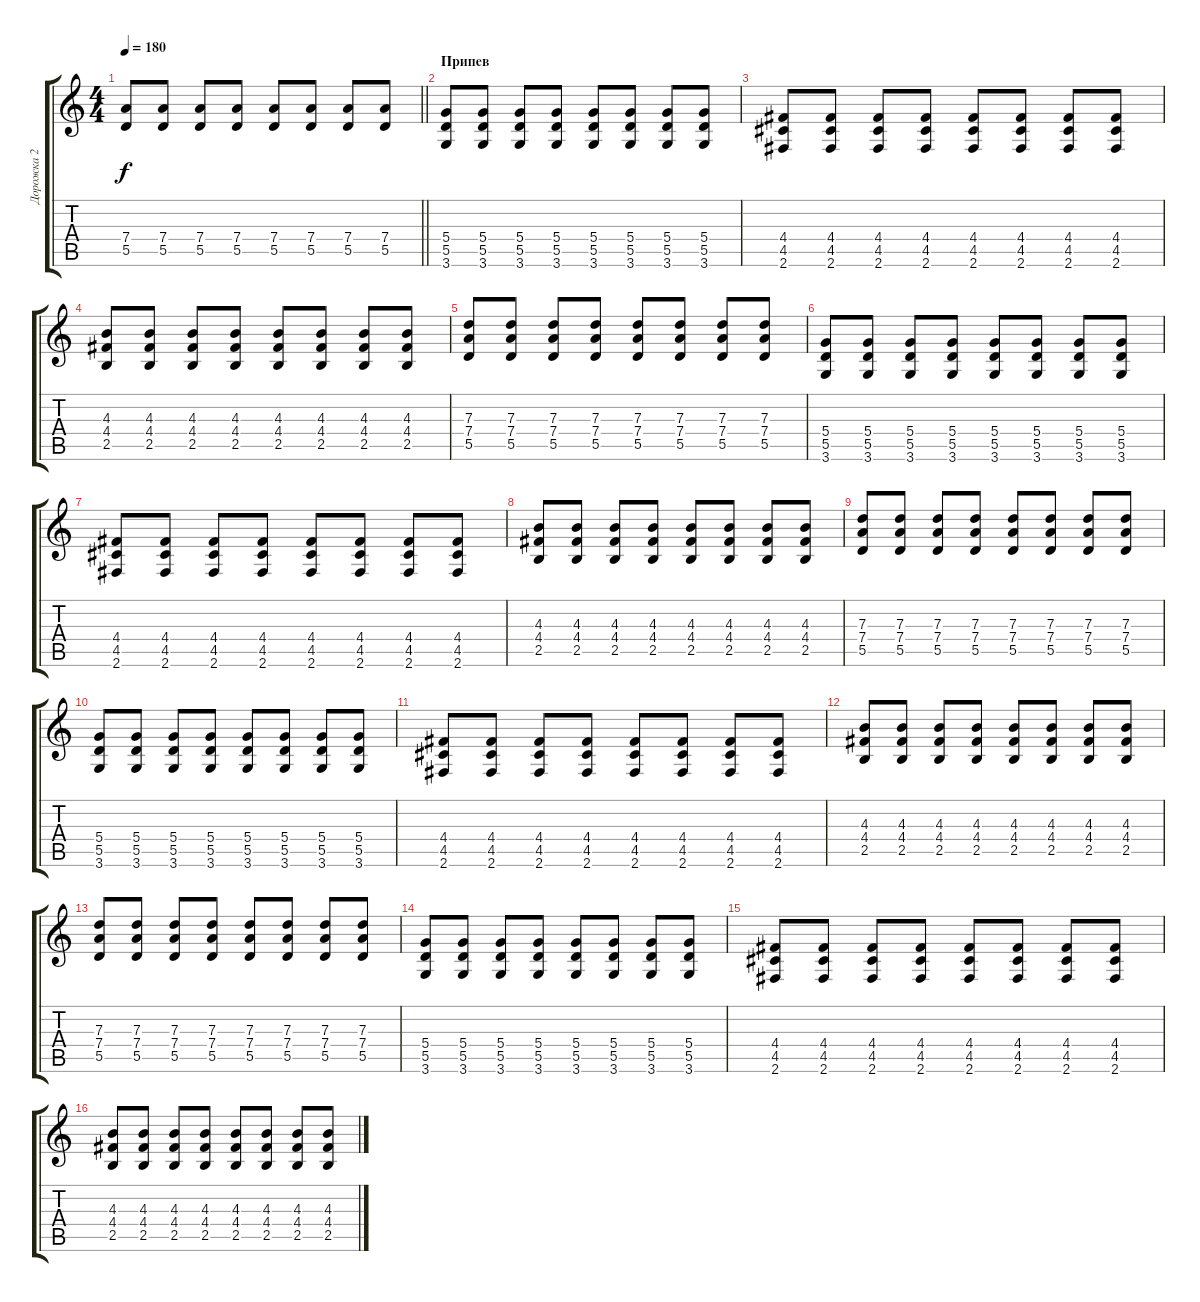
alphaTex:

\track ("Дорожка 2" "Дорожка 2") {instrument distortionguitar}
\staff {score tabs}
\tuning (E4 B3 G3 D3 A2 E2) {hide}
\ts (4 4)
\tempo 180
\clef g2
\barLineRight lightlight
\ks c
(7.4 5.5).8{dy f} (7.4 5.5).8 (7.4 5.5).8 (7.4 5.5).8 (7.4 5.5).8 (7.4 5.5).8 (7.4 5.5).8 (7.4 5.5).8 |
\section ("" "Припев")
(5.4 5.5 3.6).8 (5.4 5.5 3.6).8 (5.4 5.5 3.6).8 (5.4 5.5 3.6).8 (5.4 5.5 3.6).8 (5.4 5.5 3.6).8 (5.4 5.5 3.6).8 (5.4 5.5 3.6).8 |
(4.4 4.5 2.6).8 (4.4 4.5 2.6).8 (4.4 4.5 2.6).8 (4.4 4.5 2.6).8 (4.4 4.5 2.6).8 (4.4 4.5 2.6).8 (4.4 4.5 2.6).8 (4.4 4.5 2.6).8 |
(4.3 4.4 2.5).8 (4.3 4.4 2.5).8 (4.3 4.4 2.5).8 (4.3 4.4 2.5).8 (4.3 4.4 2.5).8 (4.3 4.4 2.5).8 (4.3 4.4 2.5).8 (4.3 4.4 2.5).8 |
(7.3 7.4 5.5).8 (7.3 7.4 5.5).8 (7.3 7.4 5.5).8 (7.3 7.4 5.5).8 (7.3 7.4 5.5).8 (7.3 7.4 5.5).8 (7.3 7.4 5.5).8 (7.3 7.4 5.5).8 |
(5.4 5.5 3.6).8 (5.4 5.5 3.6).8 (5.4 5.5 3.6).8 (5.4 5.5 3.6).8 (5.4 5.5 3.6).8 (5.4 5.5 3.6).8 (5.4 5.5 3.6).8 (5.4 5.5 3.6).8 |
(4.4 4.5 2.6).8 (4.4 4.5 2.6).8 (4.4 4.5 2.6).8 (4.4 4.5 2.6).8 (4.4 4.5 2.6).8 (4.4 4.5 2.6).8 (4.4 4.5 2.6).8 (4.4 4.5 2.6).8 |
(4.3 4.4 2.5).8 (4.3 4.4 2.5).8 (4.3 4.4 2.5).8 (4.3 4.4 2.5).8 (4.3 4.4 2.5).8 (4.3 4.4 2.5).8 (4.3 4.4 2.5).8 (4.3 4.4 2.5).8 |
(7.3 7.4 5.5).8 (7.3 7.4 5.5).8 (7.3 7.4 5.5).8 (7.3 7.4 5.5).8 (7.3 7.4 5.5).8 (7.3 7.4 5.5).8 (7.3 7.4 5.5).8 (7.3 7.4 5.5).8 |
(5.4 5.5 3.6).8 (5.4 5.5 3.6).8 (5.4 5.5 3.6).8 (5.4 5.5 3.6).8 (5.4 5.5 3.6).8 (5.4 5.5 3.6).8 (5.4 5.5 3.6).8 (5.4 5.5 3.6).8 |
(4.4 4.5 2.6).8 (4.4 4.5 2.6).8 (4.4 4.5 2.6).8 (4.4 4.5 2.6).8 (4.4 4.5 2.6).8 (4.4 4.5 2.6).8 (4.4 4.5 2.6).8 (4.4 4.5 2.6).8 |
(4.3 4.4 2.5).8 (4.3 4.4 2.5).8 (4.3 4.4 2.5).8 (4.3 4.4 2.5).8 (4.3 4.4 2.5).8 (4.3 4.4 2.5).8 (4.3 4.4 2.5).8 (4.3 4.4 2.5).8 |
(7.3 7.4 5.5).8 (7.3 7.4 5.5).8 (7.3 7.4 5.5).8 (7.3 7.4 5.5).8 (7.3 7.4 5.5).8 (7.3 7.4 5.5).8 (7.3 7.4 5.5).8 (7.3 7.4 5.5).8 |
(5.4 5.5 3.6).8 (5.4 5.5 3.6).8 (5.4 5.5 3.6).8 (5.4 5.5 3.6).8 (5.4 5.5 3.6).8 (5.4 5.5 3.6).8 (5.4 5.5 3.6).8 (5.4 5.5 3.6).8 |
(4.4 4.5 2.6).8 (4.4 4.5 2.6).8 (4.4 4.5 2.6).8 (4.4 4.5 2.6).8 (4.4 4.5 2.6).8 (4.4 4.5 2.6).8 (4.4 4.5 2.6).8 (4.4 4.5 2.6).8 |
(4.3 4.4 2.5).8 (4.3 4.4 2.5).8 (4.3 4.4 2.5).8 (4.3 4.4 2.5).8 (4.3 4.4 2.5).8 (4.3 4.4 2.5).8 (4.3 4.4 2.5).8 (4.3 4.4 2.5).8
